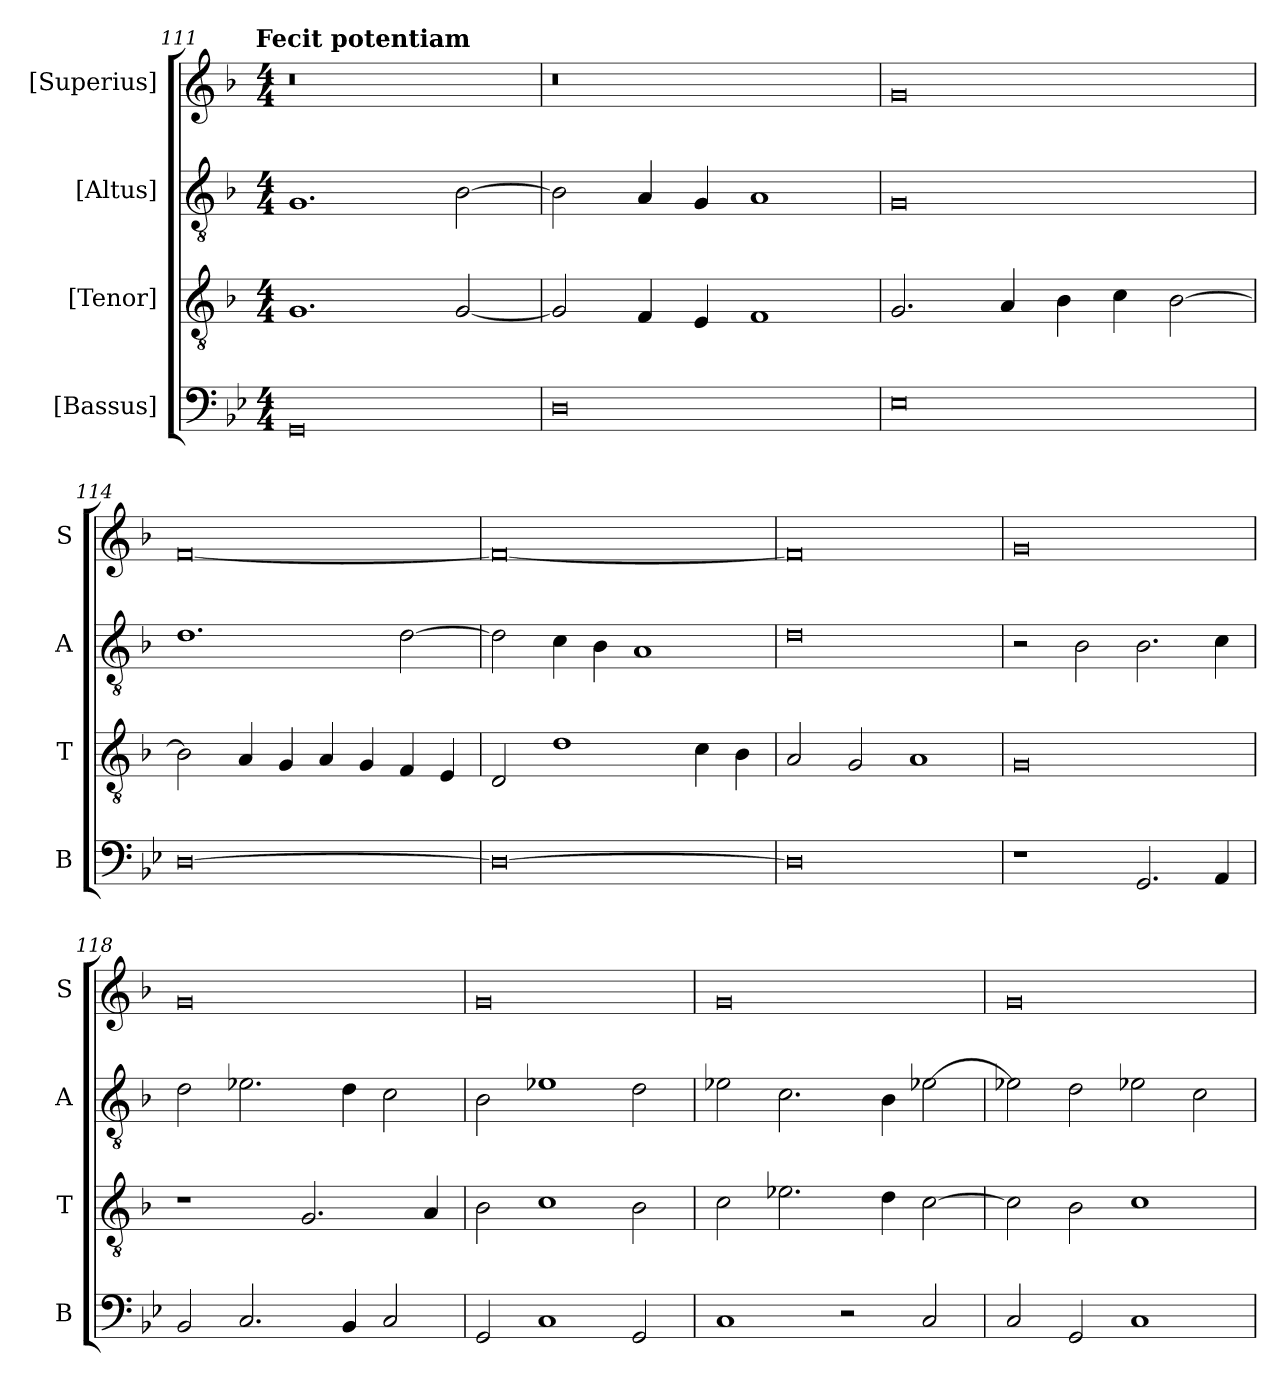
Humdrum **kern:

**kern	**kern	**kern	**kern
*part4	*part3	*part2	*part1
*staff4	*staff3	*staff2	*staff1
*I"[Bassus]	*I"[Tenor]	*I"[Altus]	*I"[Superius]
*I'B	*I'T	*I'A	*I'S
!!LO:LB:g=z
*clefF4	*clefGv2	*clefGv2	*clefG2
*k[b-e-]	*k[b-]	*k[b-]	*k[b-]
!!LO:TX:omd:t=Fecit potentiam
*M4/4	*M4/4	*M4/4	*M4/4
=111	=111	=111	=111
0GG	1.G	1.G	0r
.	[2G	[2B-	.
=112	=112	=112	=112
0D	2G]	2B-]	0r
.	4F	4A	.
.	4E	4G	.
.	1F	1A	.
=113	=113	=113	=113
0E-	2.G	0G	0g
.	4A	.	.
.	4B-	.	.
.	4c	.	.
.	[2B-	.	.
=114	=114	=114	=114
[0D	2B-]	1.d	[0f
.	4A	.	.
.	4G	.	.
.	4A	.	.
.	4G	.	.
.	4F	[2d	.
.	4E	.	.
=115	=115	=115	=115
0D_	2D	2d]	0f_
.	1d	4c	.
.	.	4B-	.
.	.	1A	.
.	4c	.	.
.	4B-	.	.
=116	=116	=116	=116
0D]	2A	0d	0f]
.	2G	.	.
.	1A	.	.
=117	=117	=117	=117
1r	0G	2r	0g
.	.	2B-	.
2.GG	.	2.B-	.
4AA	.	4c	.
=118	=118	=118	=118
2BB-	1r	2d	0g
2.C	.	2.e-X	.
.	2.G	.	.
4BB-	.	4d	.
2C	.	2c	.
.	4A	.	.
=119	=119	=119	=119
2GG	2B-	2B-	0g
1C	1c	1e-X	.
2GG	2B-	2d	.
=120	=120	=120	=120
1C	2c	2e-X	0g
.	2.e-X	2.c	.
2r	.	.	.
.	4d	4B-	.
2C	[2c	[2e-X	.
=121	=121	=121	=121
2C	2c]	2e-X]	0g
2GG	2B-	2d	.
1C	1c	2e-X	.
.	.	2c	.
=	=	=	=
*-	*-	*-	*-
